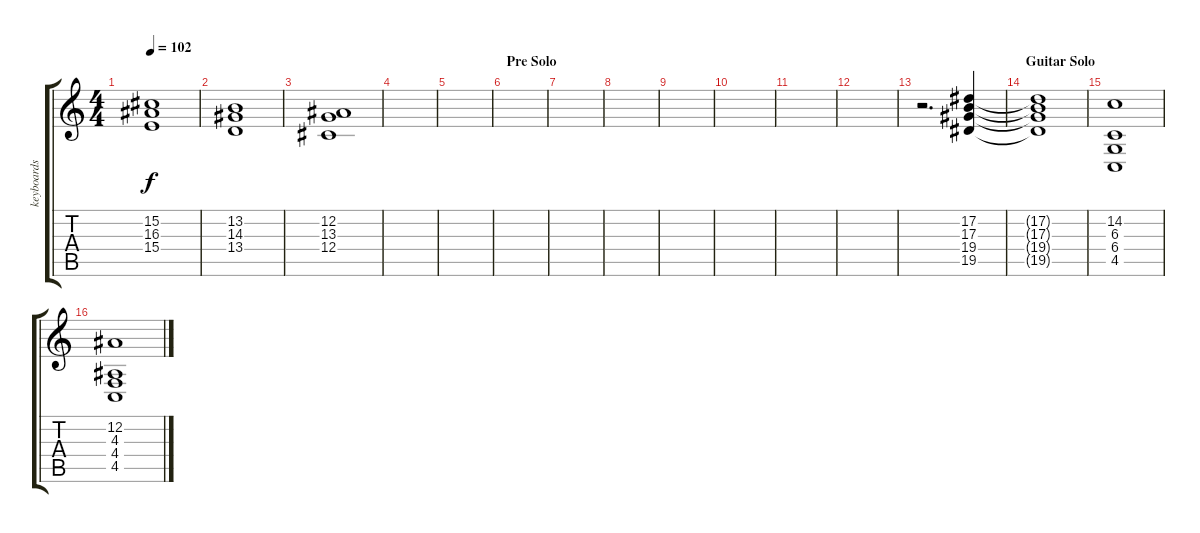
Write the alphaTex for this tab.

\track ("keyboards 1" "keyboards ") {instrument stringensemble1}
\staff {score tabs}
\tuning (Eb4 Bb3 Gb3 Db3 Ab2 Eb2) {hide}
\ts (4 4)
\tempo 102
\clef g2
\ks c
(15.2 16.3 15.4).1{dy f} |
(13.2 14.3 13.4).1 |
(12.2 13.3 12.4).1 |
|
|
\section ("" "Pre Solo")
|
|
|
|
|
|
|
r.2{d} (17.2 17.3 19.4 19.5).4 |
\section ("" "Guitar Solo")
(17.2{t} 17.3{t} 19.4{t} 19.5{t}).1 |
(14.2 6.3 6.4 4.5).1 |
(12.2 4.3 4.4 4.5).1
